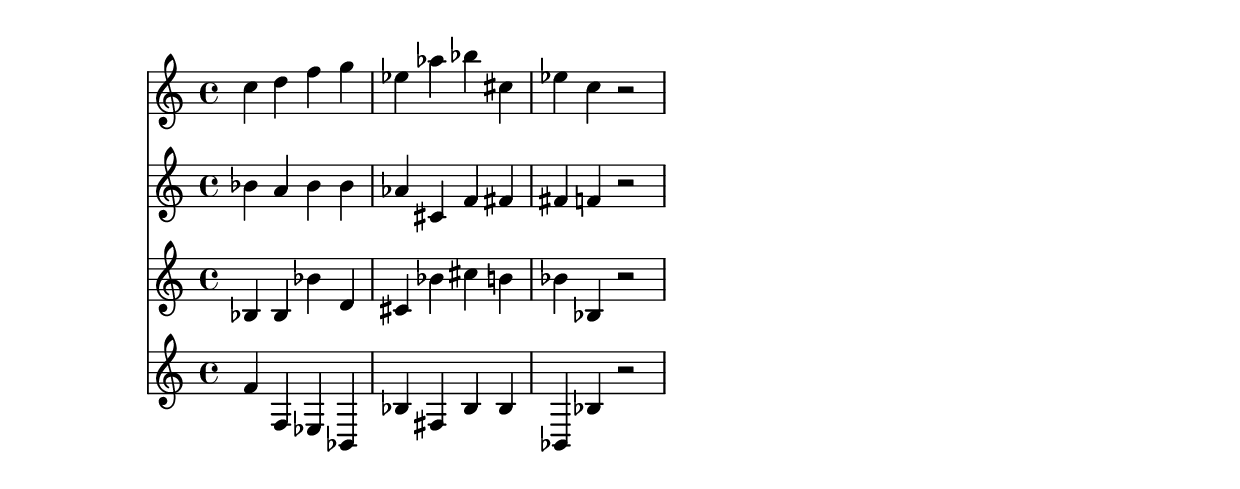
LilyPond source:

% 2017-09-17 19:57

\version "2.19.54"
\language "english"

\header {}

\layout {}

\paper {}

\score {
    <<
        {
            {
                c''4
                d''4
                f''4
                g''4
                ef''4
                af''4
                bf''4
                cs''4
                ef''4
                c''4
                r2
            }
        }
        {
            {
                bf'4
                a'4
                bf'4
                bf'4
                af'4
                cs'4
                f'4
                fs'4
                fs'4
                f'4
                r2
            }
        }
        {
            {
                bf4
                bf4
                bf'4
                d'4
                cs'4
                bf'4
                cs''4
                b'4
                bf'4
                bf4
                r2
            }
        }
        {
            {
                f'4
                f4
                ef4
                bf,4
                bf4
                fs4
                bf4
                bf4
                bf,4
                bf4
                r2
            }
        }
    >>
}